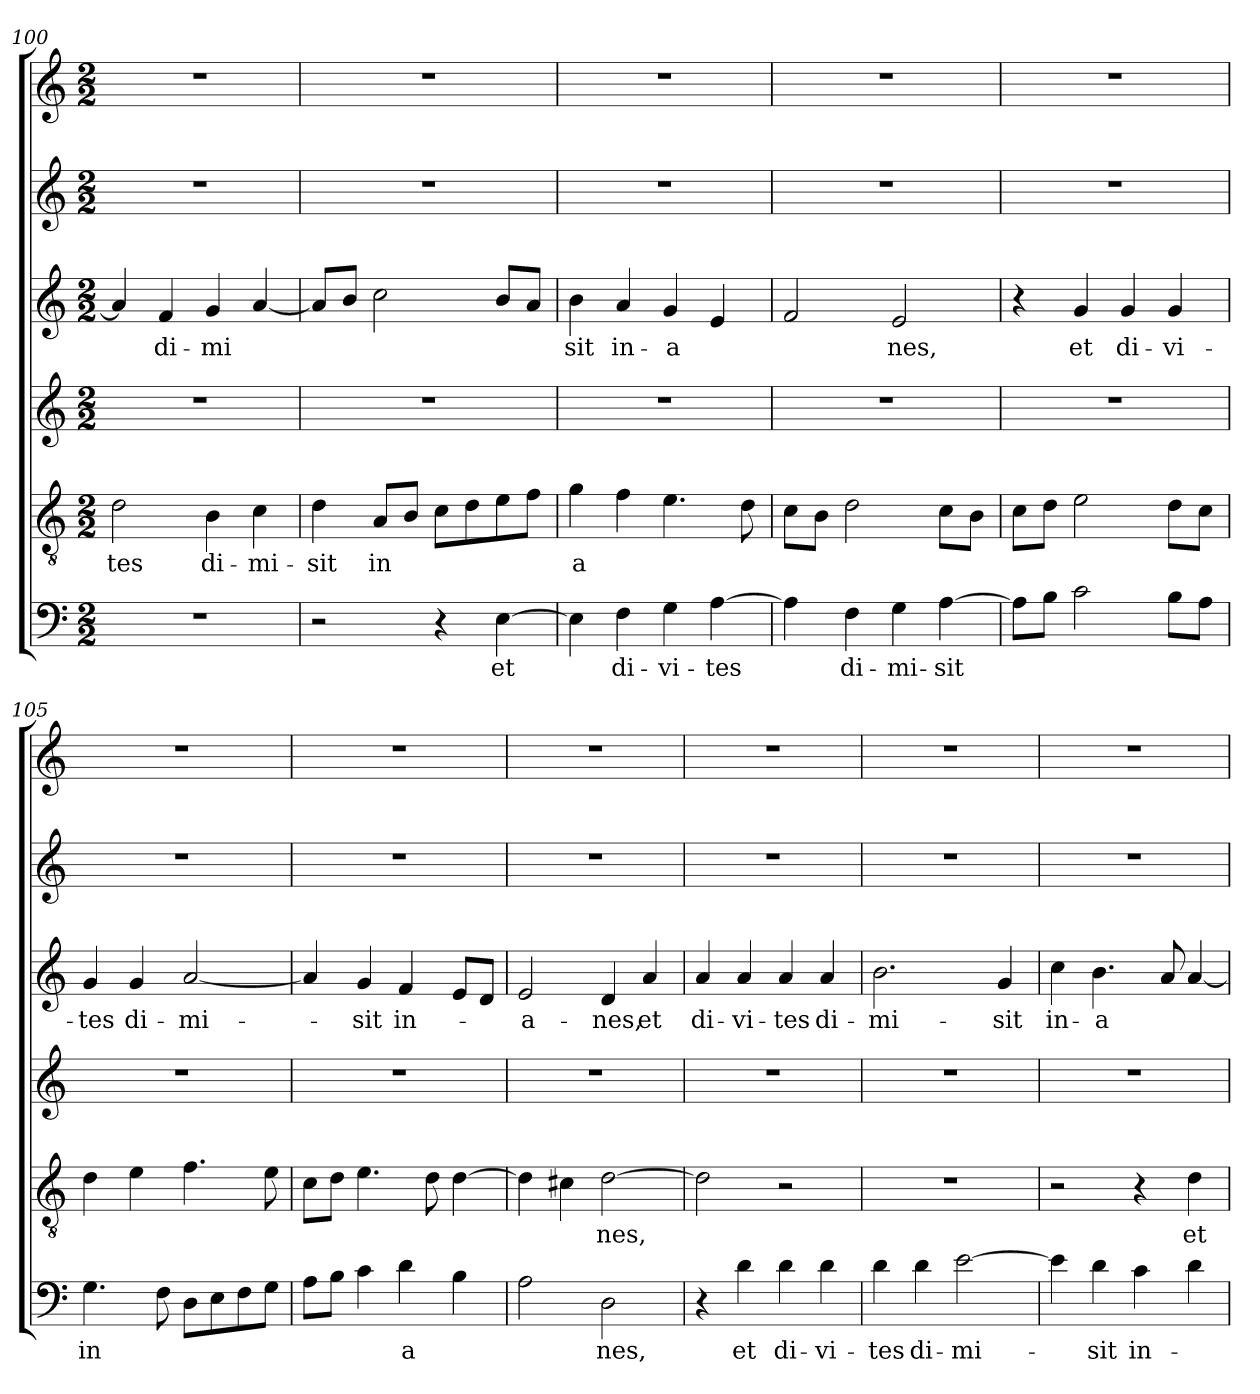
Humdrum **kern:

**kern	**text	**kern	**text	**kern	**kern	**text	**kern	**kern
*part6	*part6	*part5	*part5	*part4	*part3	*part3	*part2	*part1
*staff6	*staff6	*staff5	*staff5	*staff4	*staff3	*staff3	*staff2	*staff1
!!LO:PB:g=z
*clefF4	*	*clefGv2	*	*clefG2	*clefG2	*	*clefG2	*clefG2
*k[]	*	*k[]	*	*k[]	*k[]	*	*k[]	*k[]
*C:	*	*C:	*	*C:	*C:	*	*C:	*C:
*M2/2	*	*M2/2	*	*M2/2	*M2/2	*	*M2/2	*M2/2
=100	=100	=100	=100	=100	=100	=100	=100	=100
!	!	!	!LO:LY:b	!	!	!	!	!
1r	.	2d\	-­tes	1r	4a/]	.	1r	1r
!	!	!	!	!	!	!LO:LY:b	!	!
.	.	.	.	.	4f/	di-	.	.
!	!	!	!LO:LY:b	!	!	!LO:LY:b	!	!
.	.	4B\	di-	.	4g/	-mi	.	.
!	!	!	!LO:LY:b	!	!	!	!	!
.	.	4c\	-mi-	.	[4a/	.	.	.
=101	=101	=101	=101	=101	=101	=101	=101	=101
!	!	!	!LO:LY:b	!	!	!	!	!
2r	.	4d\	-sit	1r	8a/L]	.	1r	1r
.	.	.	.	.	8b/J	.	.	.
!	!	!	!LO:LY:b	!	!	!	!	!
.	.	8A/L	in	.	2cc\	.	.	.
.	.	8B/J	.	.	.	.	.	.
4r	.	8c\L	.	.	.	.	.	.
.	.	8d\	.	.	.	.	.	.
!	!LO:LY:b	!	!	!	!	!	!	!
[4E\	et	8e\	.	.	8b/L	.	.	.
.	.	8f\J	.	.	8a/J	.	.	.
=102	=102	=102	=102	=102	=102	=102	=102	=102
!	!	!	!LO:LY:b	!	!	!LO:LY:b	!	!
4E\]	.	4g\	a	1r	4b\	sit	1r	1r
!	!LO:LY:b	!	!	!	!	!LO:LY:b	!	!
4F\	di-	4f\	.	.	4a/	in-	.	.
!	!LO:LY:b	!	!	!	!	!LO:LY:b	!	!
4G\	-vi-	4.e\	.	.	4g/	-a	.	.
!	!LO:LY:b	!	!	!	!	!	!	!
[4A\	-tes	.	.	.	4e/	.	.	.
.	.	8d\	.	.	.	.	.	.
=103	=103	=103	=103	=103	=103	=103	=103	=103
4A\]	.	8c\L	.	1r	2f/	.	1r	1r
.	.	8B\J	.	.	.	.	.	.
!	!LO:LY:b	!	!	!	!	!	!	!
4F\	di-	2d\	.	.	.	.	.	.
!	!LO:LY:b	!	!	!	!	!LO:LY:b	!	!
4G\	-mi-	.	.	.	2e/	nes,	.	.
!	!LO:LY:b	!	!	!	!	!	!	!
[4A\	-sit	8c\L	.	.	.	.	.	.
.	.	8B\J	.	.	.	.	.	.
=104	=104	=104	=104	=104	=104	=104	=104	=104
8A\L]	.	8c\L	.	1r	4r	.	1r	1r
8B\J	.	8d\J	.	.	.	.	.	.
!	!	!	!	!	!	!LO:LY:b	!	!
2c\	.	2e\	.	.	4g/	et	.	.
!	!	!	!	!	!	!LO:LY:b	!	!
.	.	.	.	.	4g/	di-	.	.
!	!	!	!	!	!	!LO:LY:b	!	!
8B\L	.	8d\L	.	.	4g/	-vi-	.	.
8A\J	.	8c\J	.	.	.	.	.	.
!!LO:LB:g=z
=105	=105	=105	=105	=105	=105	=105	=105	=105
!	!LO:LY:b	!	!	!	!	!LO:LY:b	!	!
4.G\	in	4d\	.	1r	4g/	-­tes	1r	1r
!	!	!	!	!	!	!LO:LY:b	!	!
.	.	4e\	.	.	4g/	di-	.	.
8F\	.	.	.	.	.	.	.	.
!	!	!	!	!	!	!LO:LY:b	!	!
8D\L	.	4.f\	.	.	[2a/	-mi-	.	.
8E\	.	.	.	.	.	.	.	.
8F\	.	.	.	.	.	.	.	.
8G\J	.	8e\	.	.	.	.	.	.
=106	=106	=106	=106	=106	=106	=106	=106	=106
8A\L	.	8c\L	.	1r	4a/]	.	1r	1r
8B\J	.	8d\J	.	.	.	.	.	.
!	!	!	!	!	!	!LO:LY:b	!	!
4c\	.	4.e\	.	.	4g/	-sit	.	.
!	!LO:LY:b	!	!	!	!	!LO:LY:b	!	!
4d\	a	.	.	.	4f/	in-	.	.
.	.	8d\	.	.	.	.	.	.
4B\	.	[4d\	.	.	8e/L	.	.	.
.	.	.	.	.	8d/J	.	.	.
=107	=107	=107	=107	=107	=107	=107	=107	=107
!	!	!	!	!	!	!LO:LY:b	!	!
2A\	.	4d\]	.	1r	2e/	-a-	1r	1r
.	.	4c#\	.	.	.	.	.	.
!	!LO:LY:b	!	!LO:LY:b	!	!	!LO:LY:b	!	!
2D\	nes,	[2d\	nes,	.	4d/	-nes,	.	.
!	!	!	!	!	!	!LO:LY:b	!	!
.	.	.	.	.	4a/	et	.	.
=108	=108	=108	=108	=108	=108	=108	=108	=108
!	!	!	!	!	!	!LO:LY:b	!	!
4r	.	2d\]	.	1r	4a/	di-	1r	1r
!	!LO:LY:b	!	!	!	!	!LO:LY:b	!	!
4d\	et	.	.	.	4a/	-vi-	.	.
!	!LO:LY:b	!	!	!	!	!LO:LY:b	!	!
4d\	di-	2r	.	.	4a/	-tes	.	.
!	!LO:LY:b	!	!	!	!	!LO:LY:b	!	!
4d\	-vi-	.	.	.	4a/	di-	.	.
=109	=109	=109	=109	=109	=109	=109	=109	=109
!	!LO:LY:b	!	!	!	!	!LO:LY:b	!	!
4d\	-tes	1r	.	1r	2.b\	-mi-	1r	1r
!	!LO:LY:b	!	!	!	!	!	!	!
4d\	di-	.	.	.	.	.	.	.
!	!LO:LY:b	!	!	!	!	!	!	!
[2e\	-mi-	.	.	.	.	.	.	.
!	!	!	!	!	!	!LO:LY:b	!	!
.	.	.	.	.	4g/	-sit	.	.
!!LO:LB:g=z
=110	=110	=110	=110	=110	=110	=110	=110	=110
!	!	!	!	!	!	!LO:LY:b	!	!
4e\]	.	2r	.	1r	4cc\	in-	1r	1r
!	!LO:LY:b	!	!	!	!	!LO:LY:b	!	!
4d\	-sit	.	.	.	4.b\	-a	.	.
!	!LO:LY:b	!	!	!	!	!	!	!
4c\	in-	4r	.	.	.	.	.	.
.	.	.	.	.	8a/	.	.	.
!	!	!	!LO:LY:b	!	!	!	!	!
4d\	.	4d\	et	.	[4a/	.	.	.
=	=	=	=	=	=	=	=	=
*-	*-	*-	*-	*-	*-	*-	*-	*-
